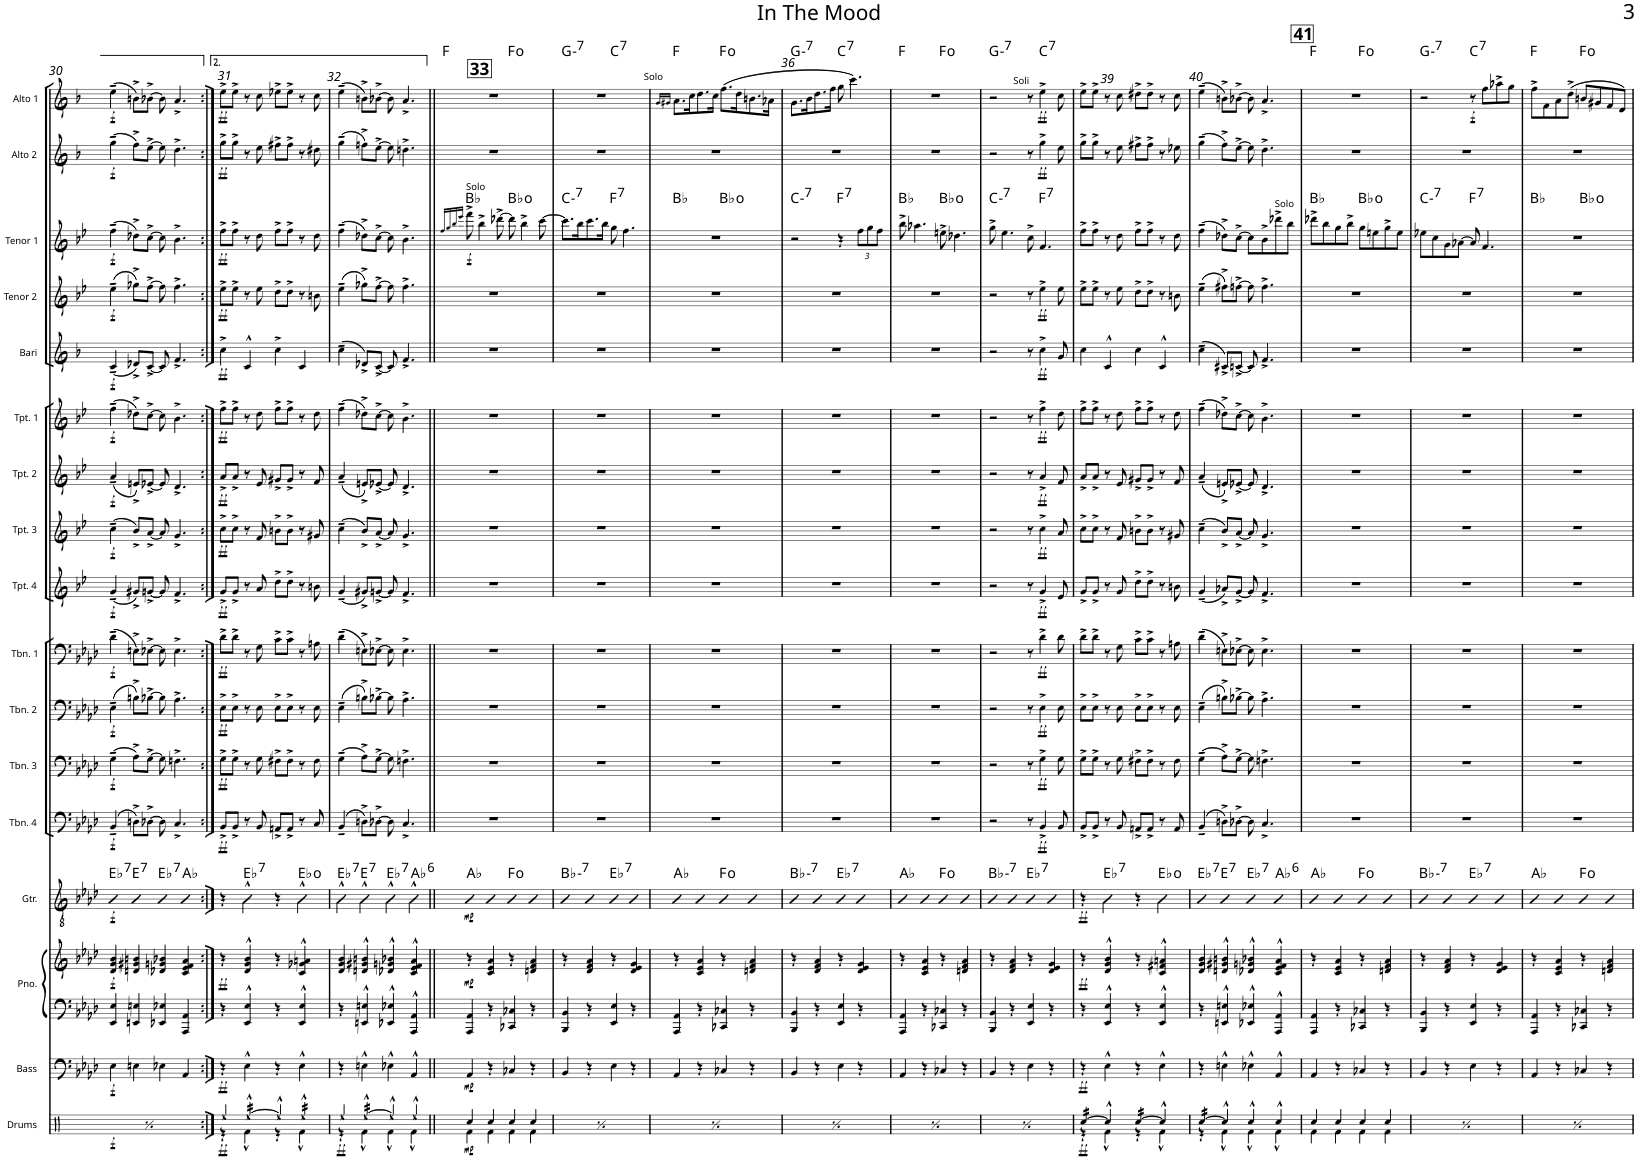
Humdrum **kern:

**kern	**dynam	**kern	**dynam	**kern	**kern	**dynam	**kern	**dynam	**harte	**kern	**dynam	**kern	**dynam	**kern	**dynam	**kern	**dynam	**kern	**dynam	**kern	**dynam	**kern	**dynam	**kern	**dynam	**kern	**dynam	**kern	**dynam	**kern	**dynam	**harte	**kern	**dynam	**kern	**dynam	**harte
*part17	*part17	*part16	*part16	*part15	*part15	*part15	*part14	*part14	*part14	*part13	*part13	*part12	*part12	*part11	*part11	*part10	*part10	*part9	*part9	*part8	*part8	*part7	*part7	*part6	*part6	*part5	*part5	*part4	*part4	*part3	*part3	*part3	*part2	*part2	*part1	*part1	*part1
*staff18	*staff18	*staff17	*staff17	*staff16	*staff15	*staff15/16	*staff14	*staff14	*	*staff13	*staff13	*staff12	*staff12	*staff11	*staff11	*staff10	*staff10	*staff9	*staff9	*staff8	*staff8	*staff7	*staff7	*staff6	*staff6	*staff5	*staff5	*staff4	*staff4	*staff3	*staff3	*	*staff2	*staff2	*staff1	*staff1	*
*I"Drums	*	*I"Bass	*	*I"Piano	*	*	*I"Guitar	*	*	*I"Trombone 4	*	*I"Trombone 3	*	*I"Trombone 2	*	*I"Trombone 1	*	*I"Trumpet 4	*	*I"Trumpet 3	*	*I"Trumpet 2	*	*I"Trumpet 1	*	*I"Bari Sax	*	*I"Tenor Sax 2	*	*I"Tenor Sax 1	*	*	*I"Alto Sax 2	*	*I"Alto Sax 1	*	*
*I'Drums	*	*I'Bass	*	*I'Pno.	*	*	*I'Gtr.	*	*	*I'Tbn. 4	*	*I'Tbn. 3	*	*I'Tbn. 2	*	*I'Tbn. 1	*	*I'Tpt. 4	*	*I'Tpt. 3	*	*I'Tpt. 2	*	*I'Tpt. 1	*	*I'Bari	*	*I'Tenor 2	*	*I'Tenor 1	*	*	*I'Alto 2	*	*I'Alto 1	*	*
!!LO:PB:g=z
*clefX	*	*clefF4	*	*clefF4	*clefG2	*	*clefGv2	*	*	*clefF4	*	*clefF4	*	*clefF4	*	*clefF4	*	*clefG2	*	*clefG2	*	*clefG2	*	*clefG2	*	*clefG2	*	*clefG2	*	*clefG2	*	*	*clefG2	*	*clefG2	*	*
*	*	*Trd7c12	*	*	*	*	*	*	*	*	*	*	*	*	*	*	*	*Trd1c2	*	*Trd1c2	*	*Trd1c2	*	*Trd1c2	*	*Trd12c21	*	*Trd8c14	*	*Trd8c14	*	*	*Trd5c9	*	*Trd5c9	*	*
*k[]	*	*k[b-e-a-d-]	*	*k[b-e-a-d-]	*k[b-e-a-d-]	*	*k[b-e-a-d-]	*	*	*k[b-e-a-d-]	*	*k[b-e-a-d-]	*	*k[b-e-a-d-]	*	*k[b-e-a-d-]	*	*k[b-e-]	*	*k[b-e-]	*	*k[b-e-]	*	*k[b-e-]	*	*k[b-]	*	*k[b-e-]	*	*k[b-e-]	*	*	*k[b-]	*	*k[b-]	*	*
*M2/2	*	*M2/2	*	*M2/2	*M2/2	*	*M2/2	*	*	*M2/2	*	*M2/2	*	*M2/2	*	*M2/2	*	*M2/2	*	*M2/2	*	*M2/2	*	*M2/2	*	*M2/2	*	*M2/2	*	*M2/2	*	*	*M2/2	*	*M2/2	*	*
*met(c|)	*	*met(c|)	*	*met(c|)	*met(c|)	*	*met(c|)	*	*	*met(c|)	*	*met(c|)	*	*met(c|)	*	*met(c|)	*	*met(c|)	*	*met(c|)	*	*met(c|)	*	*met(c|)	*	*met(c|)	*	*met(c|)	*	*met(c|)	*	*	*met(c|)	*	*met(c|)	*	*
=30	=30	=30	=30	=30	=30	=30	=30	=30	=30	=30	=30	=30	=30	=30	=30	=30	=30	=30	=30	=30	=30	=30	=30	=30	=30	=30	=30	=30	=30	=30	=30	=30	=30	=30	=30	=30	=30
*^	*	*	*	*	*	*	*	*	*	*	*	*	*	*	*	*	*	*	*	*	*	*	*	*	*	*	*	*	*	*	*	*	*	*	*	*	*
!	!	!LO:DY:b	!	!LO:DY:b	!	!	!LO:DY:b	!	!LO:DY:b	!LO:H:kt=7	!	!LO:DY:b	!	!LO:DY:b	!	!LO:DY:b	!	!LO:DY:b	!	!LO:DY:b	!	!LO:DY:b	!	!LO:DY:b	!	!LO:DY:b	!	!LO:DY:b	!	!LO:DY:b	!	!LO:DY:b	!	!	!LO:DY:b	!	!LO:DY:b	!
4Ree/	4Rf\	p	4E-\	f	4EE-/ 4E-/	4d-/ 4g/ 4b-/	f	4B-	f	Eb:7	(4BB-~/	f	(4G~\	f	(4E-~\	f	(4d-~\	f	(4g~/	f	(4cc~\	f	(4a~/	f	(4ff~\	f	(4c~/	f	(4ee-~\	f	(4ff~\	f	.	(4gg~\	f	(4ee~\	f	.
!	!	!	!	!	!	!	!	!	!	!LO:H:kt=7	!	!	!	!	!	!	!	!	!	!	!	!	!	!	!	!	!	!	!	!	!	!	!	!	!	!	!	!
*tremolo	*	*	*	*	*	*	*	*	*	*	*	*	*	*	*	*	*	*	*	*	*	*	*	*	*	*	*	*	*	*	*	*	*	*	*	*	*	*
[16Ree/LL	4Rf\	.	4En\	.	4EEn/ 4En/	4dn/ 4g#X/ 4bn/	.	4B-	.	E:7	8Dn^\L)	.	8A-^\L)	.	8Bn^\L)	.	8En^\L)	.	8g#X^/L)	.	8b-^/L)	.	8en^/L)	.	8dd-X^\L)	.	8d-X^/L)	.	8gg-X^\L)	.	8dd-X^\L)	.	.	8ff^\L)	.	8bn^\L)	.	.
16Ree/	.	.	.	.	.	.	.	.	.	.	.	.	.	.	.	.	.	.	.	.	.	.	.	.	.	.	.	.	.	.	.	.	.	.	.	.	.	.
16Ree/	.	.	.	.	.	.	.	.	.	.	[8D-X^\J	.	[8G^\J	.	[8B-X^\J	.	[8E-X^\J	.	[8gn^/J	.	[8a^/J	.	[8e-X^/J	.	[8cc^\J	.	[8c^/J	.	[8ff^\J	.	[8cc^\J	.	.	[8ee^\J	.	[8b-X^\J	.	.
16Ree/JJ	.	.	.	.	.	.	.	.	.	.	.	.	.	.	.	.	.	.	.	.	.	.	.	.	.	.	.	.	.	.	.	.	.	.	.	.	.	.
*Xtremolo	*	*	*	*	*	*	*	*	*	*	*	*	*	*	*	*	*	*	*	*	*	*	*	*	*	*	*	*	*	*	*	*	*	*	*	*	*	*
!	!	!	!	!	!	!	!	!	!	!LO:H:kt=7	!	!	!	!	!	!	!	!	!	!	!	!	!	!	!	!	!	!	!	!	!	!	!	!	!	!	!	!
4Ree/]	4Rf\	.	4E-X\	.	4EE-X/ 4E-X/	4d-X/ 4gn/ 4b-X/	.	4B-	.	Eb:7	8D-\]	.	8G\]	.	8B-\]	.	8E-\]	.	8g/]	.	8a/]	.	8e-/]	.	8cc\]	.	8c/]	.	8ff\]	.	8cc\]	.	.	8ee\]	.	8b-\]	.	.
.	.	.	.	.	.	.	.	.	.	.	4.C^/	.	4.Fn^\	.	4.A-^\	.	4.E-^\	.	4.f^/	.	4.g^/	.	4.d^/	.	4.b-^\	.	4.f^/	.	4.ff^\	.	4.b-^\	.	.	4.dd^\	.	4.a^/	.	.
*tremolo	*	*	*	*	*	*	*	*	*	*	*	*	*	*	*	*	*	*	*	*	*	*	*	*	*	*	*	*	*	*	*	*	*	*	*	*	*	*
16Ree/LL	4Rf\	.	4AA-/	.	4AAA-/ 4AA-/	4c/ 4e-/ 4f/ 4a-/	.	4B-	.	Ab:maj	.	.	.	.	.	.	.	.	.	.	.	.	.	.	.	.	.	.	.	.	.	.	.	.	.	.	.	.
16Ree/	.	.	.	.	.	.	.	.	.	.	.	.	.	.	.	.	.	.	.	.	.	.	.	.	.	.	.	.	.	.	.	.	.	.	.	.	.	.
16Ree/	.	.	.	.	.	.	.	.	.	.	.	.	.	.	.	.	.	.	.	.	.	.	.	.	.	.	.	.	.	.	.	.	.	.	.	.	.	.
16Ree/JJ	.	.	.	.	.	.	.	.	.	.	.	.	.	.	.	.	.	.	.	.	.	.	.	.	.	.	.	.	.	.	.	.	.	.	.	.	.	.
*Xtremolo	*	*	*	*	*	*	*	*	*	*	*	*	*	*	*	*	*	*	*	*	*	*	*	*	*	*	*	*	*	*	*	*	*	*	*	*	*	*
=31:|!	=31:|!	=31:|!	=31:|!	=31:|!	=31:|!	=31:|!	=31:|!	=31:|!	=31:|!	=31:|!	=31:|!	=31:|!	=31:|!	=31:|!	=31:|!	=31:|!	=31:|!	=31:|!	=31:|!	=31:|!	=31:|!	=31:|!	=31:|!	=31:|!	=31:|!	=31:|!	=31:|!	=31:|!	=31:|!	=31:|!	=31:|!	=31:|!	=31:|!	=31:|!	=31:|!	=31:|!	=31:|!	=31:|!
!	!	!LO:DY:b	!	!LO:DY:b	!	!	!LO:DY:b	!	!	!	!	!LO:DY:b	!	!LO:DY:b	!	!LO:DY:b	!	!LO:DY:b	!	!LO:DY:b	!	!LO:DY:b	!	!LO:DY:b	!	!LO:DY:b	!	!LO:DY:b	!	!LO:DY:b	!	!LO:DY:b	!	!	!LO:DY:b	!	!LO:DY:b	!
4Ree/	4r	ff	4r	ff	4r	4r	ff	4r	.	.	8BB-^/L	ff	8G^\L	ff	8E-^\L	ff	8d-^\L	ff	8g^/L	ff	8cc^\L	ff	8a^/L	ff	8ff^\L	ff	4cc^\	ff	8ee-^\L	ff	8ff^\L	ff	.	8gg^\L	ff	8ee^\L	ff	.
.	.	.	.	.	.	.	.	.	.	.	8BB-^/J	.	8G^\J	.	8E-^\J	.	8d-^\J	.	8g^/J	.	8cc^\J	.	8a^/J	.	8ff^\J	.	.	.	8ee-^\J	.	8ff^\J	.	.	8gg^\J	.	8ee^\J	.	.
!	!	!	!	!	!	!	!	!	!	!LO:H:kt=7	!	!	!	!	!	!	!	!	!	!	!	!	!	!	!	!	!	!	!	!	!	!	!	!	!	!	!	!
*tremolo	*	*	*	*	*	*	*	*	*	*	*	*	*	*	*	*	*	*	*	*	*	*	*	*	*	*	*	*	*	*	*	*	*	*	*	*	*	*
[16Ree^^/LL	4Rf^^\	.	4E-^^\	.	4EE-/^^ 4E-/^^	4d-/^^ 4g/^^ 4b-/^^	.	4B-^^\	.	Eb:7	8r	.	8r	.	8r	.	8r	.	8r	.	8r	.	8r	.	8r	.	4c^^/	.	8r	.	8r	.	.	8r	.	8r	.	.
16Ree^^/	.	.	.	.	.	.	.	.	.	.	.	.	.	.	.	.	.	.	.	.	.	.	.	.	.	.	.	.	.	.	.	.	.	.	.	.	.	.
16Ree^^/	.	.	.	.	.	.	.	.	.	.	8BB-/	.	8G\	.	8E-\	.	8G\	.	8a/	.	8f/	.	8e-/	.	8dd\	.	.	.	8ee-\	.	8dd\	.	.	8ee\	.	8cc\	.	.
16Ree^^/JJ	.	.	.	.	.	.	.	.	.	.	.	.	.	.	.	.	.	.	.	.	.	.	.	.	.	.	.	.	.	.	.	.	.	.	.	.	.	.
*Xtremolo	*	*	*	*	*	*	*	*	*	*	*	*	*	*	*	*	*	*	*	*	*	*	*	*	*	*	*	*	*	*	*	*	*	*	*	*	*	*
4Ree^^/]	4r	.	4r	.	4r	4r	.	4r	.	.	8AAn^/L	.	8F#X^\L	.	8E-^\L	.	8c^\L	.	8dd^\L	.	8bn^\L	.	8g#X^/L	.	8ff^\L	.	4cc^\	.	8dd^\L	.	8ff^\L	.	.	8ff#X^\L	.	8ee-X^\L	.	.
.	.	.	.	.	.	.	.	.	.	.	8AA^/J	.	8F#^\J	.	8E-^\J	.	8c^\J	.	8dd^\J	.	8b^\J	.	8g#^/J	.	8ff^\J	.	.	.	8dd^\J	.	8ff^\J	.	.	8ff#^\J	.	8ee-^\J	.	.
*tremolo	*	*	*	*	*	*	*	*	*	*	*	*	*	*	*	*	*	*	*	*	*	*	*	*	*	*	*	*	*	*	*	*	*	*	*	*	*	*
16Ree^^/LL	4Rf^^\	.	4E-^^\	.	4EE-/^^ 4E-/^^	4c/^^ 4g-X/^^ 4an/^^	.	4B-^^\	.	Eb:dim	8r	.	8r	.	8r	.	8r	.	8r	.	8r	.	8r	.	8r	.	4c/	.	8r	.	8r	.	.	8r	.	8r	.	.
16Ree^^/	.	.	.	.	.	.	.	.	.	.	.	.	.	.	.	.	.	.	.	.	.	.	.	.	.	.	.	.	.	.	.	.	.	.	.	.	.	.
16Ree^^/	.	.	.	.	.	.	.	.	.	.	8C/	.	8F#\	.	8E-\	.	8An\	.	8bn\	.	8g#X/	.	8f/	.	8dd\	.	.	.	8bn\	.	8dd\	.	.	8dd#X\	.	8cc\	.	.
16Ree^^/JJ	.	.	.	.	.	.	.	.	.	.	.	.	.	.	.	.	.	.	.	.	.	.	.	.	.	.	.	.	.	.	.	.	.	.	.	.	.	.
*Xtremolo	*	*	*	*	*	*	*	*	*	*	*	*	*	*	*	*	*	*	*	*	*	*	*	*	*	*	*	*	*	*	*	*	*	*	*	*	*	*
=32	=32	=32	=32	=32	=32	=32	=32	=32	=32	=32	=32	=32	=32	=32	=32	=32	=32	=32	=32	=32	=32	=32	=32	=32	=32	=32	=32	=32	=32	=32	=32	=32	=32	=32	=32	=32	=32	=32
!	!	!LO:DY:b	!	!	!	!	!	!	!	!LO:H:kt=7	!	!	!	!	!	!	!	!	!	!	!	!	!	!	!	!	!	!	!	!	!	!	!	!	!	!	!	!
4Ree/	4r	ff	4r	.	4r	4d-/ 4g/ 4b-/	.	4B-^^\	.	Eb:7	(4BB-~/	.	(4G~\	.	(4E-~\	.	(4d-~\	.	(4g~/	.	(4cc~\	.	(4a~/	.	(4ff~\	.	(4cc~\	.	(4ee-~\	.	(4ff~\	.	.	(4gg~\	.	(4ee~\	.	.
!	!	!	!	!	!	!	!	!	!	!LO:H:kt=7	!	!	!	!	!	!	!	!	!	!	!	!	!	!	!	!	!	!	!	!	!	!	!	!	!	!	!	!
*tremolo	*	*	*	*	*	*	*	*	*	*	*	*	*	*	*	*	*	*	*	*	*	*	*	*	*	*	*	*	*	*	*	*	*	*	*	*	*	*
[16Ree^^/LL	4Rf^^\	.	4En^^\	.	4EEn/^^ 4En/^^	4dn/^^ 4g#X/^^ 4bn/^^	.	4B-^^\	.	E:7	8Dn^\L)	.	8A-^\L)	.	8Bn^\L)	.	8En^\L)	.	8g#X^/L)	.	8b-^/L)	.	8en^/L)	.	8dd-X^\L)	.	8d-X^/L)	.	8gg-X^\L)	.	8dd-X^\L)	.	.	8ffn^\L)	.	8bn^\L)	.	.
16Ree^^/	.	.	.	.	.	.	.	.	.	.	.	.	.	.	.	.	.	.	.	.	.	.	.	.	.	.	.	.	.	.	.	.	.	.	.	.	.	.
16Ree^^/	.	.	.	.	.	.	.	.	.	.	[8D-X^\J	.	[8G^\J	.	[8B-X^\J	.	[8E-X^\J	.	[8gn^/J	.	[8a^/J	.	[8e-X^/J	.	[8cc^\J	.	[8c^/J	.	[8ff^\J	.	[8cc^\J	.	.	[8ee^\J	.	[8b-X^\J	.	.
16Ree^^/JJ	.	.	.	.	.	.	.	.	.	.	.	.	.	.	.	.	.	.	.	.	.	.	.	.	.	.	.	.	.	.	.	.	.	.	.	.	.	.
*Xtremolo	*	*	*	*	*	*	*	*	*	*	*	*	*	*	*	*	*	*	*	*	*	*	*	*	*	*	*	*	*	*	*	*	*	*	*	*	*	*
!	!	!	!	!	!	!	!	!	!	!LO:H:kt=7	!	!	!	!	!	!	!	!	!	!	!	!	!	!	!	!	!	!	!	!	!	!	!	!	!	!	!	!
4Ree^^/]	4Rf^^\	.	4E-X^^\	.	4EE-X/^^ 4E-X/^^	4d-X/^^ 4gn/^^ 4b-X/^^	.	4B-^^\	.	Eb:7	8D-\]	.	8G\]	.	8B-\]	.	8E-\]	.	8g/]	.	8a/]	.	8e-/]	.	8cc\]	.	8c/]	.	8ff\]	.	8cc\]	.	.	8ee\]	.	8b-\]	.	.
.	.	.	.	.	.	.	.	.	.	.	4.C^/	.	4.Fn^\	.	4.A-^\	.	4.E-^\	.	4.f^/	.	4.g^/	.	4.d^/	.	4.b-^\	.	4.f^/	.	4.ff^\	.	4.b-^\	.	.	4.ddn^\	.	4.a^/	.	.
!	!	!	!	!	!	!	!	!	!	!LO:H:kt=6	!	!	!	!	!	!	!	!	!	!	!	!	!	!	!	!	!	!	!	!	!	!	!	!	!	!	!	!
4Ree^^/	4Rf^^\	.	4AA-^^/	.	4AAA-/^^ 4AA-/^^	4c/^^ 4e-/^^ 4f/^^ 4a-/^^	.	4B-^^\	.	Ab:maj6	.	.	.	.	.	.	.	.	.	.	.	.	.	.	.	.	.	.	.	.	.	.	.	.	.	.	.	.
!!LO:REH:place=s1:a:B:rj:fs=18:t=33
=33||	=33||	=33||	=33||	=33||	=33||	=33||	=33||	=33||	=33||	=33||	=33||	=33||	=33||	=33||	=33||	=33||	=33||	=33||	=33||	=33||	=33||	=33||	=33||	=33||	=33||	=33||	=33||	=33||	=33||	=33||	=33||	=33||	=33||	=33||	=33||	=33||	=33||	=33||
.	.	.	.	.	.	.	.	.	.	.	.	.	.	.	.	.	.	.	.	.	.	.	.	.	.	.	.	.	.	.	16qff/LL	.	.	.	.	.	.	.
.	.	.	.	.	.	.	.	.	.	.	.	.	.	.	.	.	.	.	.	.	.	.	.	.	.	.	.	.	.	.	16qgg/	.	.	.	.	.	.	.
.	.	.	.	.	.	.	.	.	.	.	.	.	.	.	.	.	.	.	.	.	.	.	.	.	.	.	.	.	.	.	16qbb-/	.	.	.	.	.	.	.
.	.	.	.	.	.	.	.	.	.	.	.	.	.	.	.	.	.	.	.	.	.	.	.	.	.	.	.	.	.	.	16qeee-/JJ	.	.	.	.	.	.	.
!	!	!	!	!	!	!	!	!	!	!	!	!	!	!	!	!	!	!	!	!	!	!	!	!	!	!	!	!	!	!	!LO:TX:a:t=Solo	!	!	!	!	!	!	!
!	!	!LO:DY:b	!	!LO:DY:b	!	!	!LO:DY:b	!	!LO:DY:b	!	!	!	!	!	!	!	!	!	!	!	!	!	!	!	!	!	!	!	!	!	!	!LO:DY:b	!	!	!	!	!	!
*	*	*	*	*	*	*	*	*	*	*	*	*	*	*	*	*	*	*	*	*	*	*	*	*	*	*	*	*	*	*	*	*	*	*	*	*^	*	*
4Rcc/	4Rf\	mp	4AA-/	mp	4AAA-/ 4AA-/	4r	mp	4B-	mp	Ab:maj	1r	.	1r	.	1r	.	1r	.	1r	.	1r	.	1r	.	1r	.	1r	.	1r	.	8fff^\	f	Bb:maj	1r	.	1r	2ryy	.	F:maj
.	.	.	.	.	.	.	.	.	.	.	.	.	.	.	.	.	.	.	.	.	.	.	.	.	.	.	.	.	.	.	4bb-^\	.	.	.	.	.	.	.	.
4Rcc/	4Rf\	.	4r	.	4r	4c/ 4e-/ 4a-/	.	4B-	.	.	.	.	.	.	.	.	.	.	.	.	.	.	.	.	.	.	.	.	.	.	.	.	.	.	.	.	.	.	.
.	.	.	.	.	.	.	.	.	.	.	.	.	.	.	.	.	.	.	.	.	.	.	.	.	.	.	.	.	.	.	[8ddd-X^\	.	.	.	.	.	.	.	.
4Rcc/	4Rf\	.	4C-X/	.	4CC-X/ 4C-X/	4r	.	4B-	.	F:dim	.	.	.	.	.	.	.	.	.	.	.	.	.	.	.	.	.	.	.	.	8ddd-\]	.	Bb:dim	.	.	.	2ryy	.	F:dim
.	.	.	.	.	.	.	.	.	.	.	.	.	.	.	.	.	.	.	.	.	.	.	.	.	.	.	.	.	.	.	4bb-^\	.	.	.	.	.	.	.	.
4Rcc/	4Rf\	.	4r	.	4r	4dn/ 4f/ 4a-/	.	4B-	.	.	.	.	.	.	.	.	.	.	.	.	.	.	.	.	.	.	.	.	.	.	.	.	.	.	.	.	.	.	.
.	.	.	.	.	.	.	.	.	.	.	.	.	.	.	.	.	.	.	.	.	.	.	.	.	.	.	.	.	.	.	[8ccc\	.	.	.	.	.	.	.	.
=34	=34	=34	=34	=34	=34	=34	=34	=34	=34	=34	=34	=34	=34	=34	=34	=34	=34	=34	=34	=34	=34	=34	=34	=34	=34	=34	=34	=34	=34	=34	=34	=34	=34	=34	=34	=34	=34	=34	=34
!	!	!LO:DY:b	!	!	!	!	!	!	!	!LO:H:kt=7	!	!	!	!	!	!	!	!	!	!	!	!	!	!	!	!	!	!	!	!	!	!	!LO:H:kt=7	!	!	!	!	!	!LO:H:kt=7
4Rcc/	4Rf\	mp	4BB-/	.	4BBB-/ 4BB-/	4r	.	4B-	.	Bb:min7	1r	.	1r	.	1r	.	1r	.	1r	.	1r	.	1r	.	1r	.	1r	.	1r	.	8.ccc\L]	.	C:min7	1r	.	1r	2ryy	.	G:min7
.	.	.	.	.	.	.	.	.	.	.	.	.	.	.	.	.	.	.	.	.	.	.	.	.	.	.	.	.	.	.	16bb-\K	.	.	.	.	.	.	.	.
4Rcc/	4Rf\	.	4r	.	4r	4d-/ 4f/ 4a-/	.	4B-	.	.	.	.	.	.	.	.	.	.	.	.	.	.	.	.	.	.	.	.	.	.	8.ccc\	.	.	.	.	.	.	.	.
.	.	.	.	.	.	.	.	.	.	.	.	.	.	.	.	.	.	.	.	.	.	.	.	.	.	.	.	.	.	.	16bb-\Jk	.	.	.	.	.	.	.	.
!	!	!	!	!	!	!	!	!	!	!LO:H:kt=7	!	!	!	!	!	!	!	!	!	!	!	!	!	!	!	!	!	!	!	!	!	!	!LO:H:kt=7	!	!	!	!	!	!LO:H:kt=7
4Rcc/	4Rf\	.	4E-\	.	4EE-/ 4E-/	4r	.	4B-	.	Eb:7	.	.	.	.	.	.	.	.	.	.	.	.	.	.	.	.	.	.	.	.	8gg\	.	F:7	.	.	.	2ryy	.	C:7
.	.	.	.	.	.	.	.	.	.	.	.	.	.	.	.	.	.	.	.	.	.	.	.	.	.	.	.	.	.	.	4.ff\	.	.	.	.	.	.	.	.
4Rcc/	4Rf\	.	4r	.	4r	4d-/ 4e-/ 4g/	.	4B-	.	.	.	.	.	.	.	.	.	.	.	.	.	.	.	.	.	.	.	.	.	.	.	.	.	.	.	.	.	.	.
*	*	*	*	*	*	*	*	*	*	*	*	*	*	*	*	*	*	*	*	*	*	*	*	*	*	*	*	*	*	*	*	*	*	*	*	*v	*v	*	*
=35	=35	=35	=35	=35	=35	=35	=35	=35	=35	=35	=35	=35	=35	=35	=35	=35	=35	=35	=35	=35	=35	=35	=35	=35	=35	=35	=35	=35	=35	=35	=35	=35	=35	=35	=35	=35	=35	=35
.	.	.	.	.	.	.	.	.	.	.	.	.	.	.	.	.	.	.	.	.	.	.	.	.	.	.	.	.	.	.	.	.	.	.	.	16qg/LL	.	.
.	.	.	.	.	.	.	.	.	.	.	.	.	.	.	.	.	.	.	.	.	.	.	.	.	.	.	.	.	.	.	.	.	.	.	.	16qg#X/JJ	.	.
!	!	!	!	!	!	!	!	!	!	!	!	!	!	!	!	!	!	!	!	!	!	!	!	!	!	!	!	!	!	!	!	!	!	!	!	!LO:TX:a:t=Solo	!	!
!	!	!LO:DY:b	!	!	!	!	!	!	!	!	!	!	!	!	!	!	!	!	!	!	!	!	!	!	!	!	!	!	!	!	!	!	!	!	!	!	!	!
*	*	*	*	*	*	*	*	*	*	*	*	*	*	*	*	*	*	*	*	*	*	*	*	*	*	*	*	*	*	*	*^	*	*	*	*	*	*	*
4Rcc/	4Rf\	mp	4AA-/	.	4AAA-/ 4AA-/	4r	.	4B-	.	Ab:maj	1r	.	1r	.	1r	.	1r	.	1r	.	1r	.	1r	.	1r	.	1r	.	1r	.	1r	2ryy	.	Bb:maj	1r	.	8.a\L	.	F:maj
.	.	.	.	.	.	.	.	.	.	.	.	.	.	.	.	.	.	.	.	.	.	.	.	.	.	.	.	.	.	.	.	.	.	.	.	.	16cc\K	.	.
4Rcc/	4Rf\	.	4r	.	4r	4c/ 4e-/ 4a-/	.	4B-	.	.	.	.	.	.	.	.	.	.	.	.	.	.	.	.	.	.	.	.	.	.	.	.	.	.	.	.	8.dd\	.	.
.	.	.	.	.	.	.	.	.	.	.	.	.	.	.	.	.	.	.	.	.	.	.	.	.	.	.	.	.	.	.	.	.	.	.	.	.	16cc\Jk	.	.
4Rcc/	4Rf\	.	4C-X/	.	4CC-X/ 4C-X/	4r	.	4B-	.	F:dim	.	.	.	.	.	.	.	.	.	.	.	.	.	.	.	.	.	.	.	.	.	2ryy	.	Bb:dim	.	.	(8.ff\L	.	F:dim
.	.	.	.	.	.	.	.	.	.	.	.	.	.	.	.	.	.	.	.	.	.	.	.	.	.	.	.	.	.	.	.	.	.	.	.	.	16dd\K	.	.
4Rcc/	4Rf\	.	4r	.	4r	4dn/ 4f/ 4a-/	.	4B-	.	.	.	.	.	.	.	.	.	.	.	.	.	.	.	.	.	.	.	.	.	.	.	.	.	.	.	.	8.bn\	.	.
.	.	.	.	.	.	.	.	.	.	.	.	.	.	.	.	.	.	.	.	.	.	.	.	.	.	.	.	.	.	.	.	.	.	.	.	.	16a-X\Jk	.	.
=36	=36	=36	=36	=36	=36	=36	=36	=36	=36	=36	=36	=36	=36	=36	=36	=36	=36	=36	=36	=36	=36	=36	=36	=36	=36	=36	=36	=36	=36	=36	=36	=36	=36	=36	=36	=36	=36	=36	=36
!	!	!LO:DY:b	!	!	!	!	!	!	!	!LO:H:kt=7	!	!	!	!	!	!	!	!	!	!	!	!	!	!	!	!	!	!	!	!	!	!	!	!LO:H:kt=7	!	!	!	!	!LO:H:kt=7
*	*	*	*	*	*	*	*	*	*	*	*	*	*	*	*	*	*	*	*	*	*	*	*	*	*	*	*	*	*	*	*v	*v	*	*	*	*	*	*	*
4Rcc/	4Rf\	mp	4BB-/	.	4BBB-/ 4BB-/	4r	.	4B-	.	Bb:min7	1r	.	1r	.	1r	.	1r	.	1r	.	1r	.	1r	.	1r	.	1r	.	1r	.	2r	.	C:min7	1r	.	8.g\L	.	G:min7
.	.	.	.	.	.	.	.	.	.	.	.	.	.	.	.	.	.	.	.	.	.	.	.	.	.	.	.	.	.	.	.	.	.	.	.	16b-\K	.	.
4Rcc/	4Rf\	.	4r	.	4r	4d-/ 4f/ 4a-/	.	4B-	.	.	.	.	.	.	.	.	.	.	.	.	.	.	.	.	.	.	.	.	.	.	.	.	.	.	.	8.dd\	.	.
.	.	.	.	.	.	.	.	.	.	.	.	.	.	.	.	.	.	.	.	.	.	.	.	.	.	.	.	.	.	.	.	.	.	.	.	16ff\Jk	.	.
!	!	!	!	!	!	!	!	!	!	!LO:H:kt=7	!	!	!	!	!	!	!	!	!	!	!	!	!	!	!	!	!	!	!	!	!	!	!LO:H:kt=7	!	!	!	!	!LO:H:kt=7
4Rcc/	4Rf\	.	4E-\	.	4EE-/ 4E-/	4r	.	4B-	.	Eb:7	.	.	.	.	.	.	.	.	.	.	.	.	.	.	.	.	.	.	.	.	4r	.	F:7	.	.	8gg\	.	C:7
.	.	.	.	.	.	.	.	.	.	.	.	.	.	.	.	.	.	.	.	.	.	.	.	.	.	.	.	.	.	.	.	.	.	.	.	4.ccc\)	.	.
*	*	*	*	*	*	*	*	*	*	*	*	*	*	*	*	*	*	*	*	*	*	*	*	*	*	*	*	*	*	*	*Xbrackettup	*	*	*	*	*	*	*
4Rcc/	4Rf\	.	4r	.	4r	4d-/ 4e-/ 4g/	.	4B-	.	.	.	.	.	.	.	.	.	.	.	.	.	.	.	.	.	.	.	.	.	.	12ff\L	.	.	.	.	.	.	.
.	.	.	.	.	.	.	.	.	.	.	.	.	.	.	.	.	.	.	.	.	.	.	.	.	.	.	.	.	.	.	12gg\	.	.	.	.	.	.	.
.	.	.	.	.	.	.	.	.	.	.	.	.	.	.	.	.	.	.	.	.	.	.	.	.	.	.	.	.	.	.	12ff\J	.	.	.	.	.	.	.
=37	=37	=37	=37	=37	=37	=37	=37	=37	=37	=37	=37	=37	=37	=37	=37	=37	=37	=37	=37	=37	=37	=37	=37	=37	=37	=37	=37	=37	=37	=37	=37	=37	=37	=37	=37	=37	=37	=37
!	!	!LO:DY:b	!	!	!	!	!	!	!	!	!	!	!	!	!	!	!	!	!	!	!	!	!	!	!	!	!	!	!	!	!	!	!	!	!	!	!	!
*	*	*	*	*	*	*	*	*	*	*	*	*	*	*	*	*	*	*	*	*	*	*	*	*	*	*	*	*	*	*	*	*	*	*	*	*^	*	*
4Rcc/	4Rf\	mp	4AA-/	.	4AAA-/ 4AA-/	4r	.	4B-	.	Ab:maj	1r	.	1r	.	1r	.	1r	.	1r	.	1r	.	1r	.	1r	.	1r	.	1r	.	8bb-^\	.	Bb:maj	1r	.	1r	2ryy	.	F:maj
.	.	.	.	.	.	.	.	.	.	.	.	.	.	.	.	.	.	.	.	.	.	.	.	.	.	.	.	.	.	.	4.aa-X\	.	.	.	.	.	.	.	.
4Rcc/	4Rf\	.	4r	.	4r	4c/ 4e-/ 4a-/	.	4B-	.	.	.	.	.	.	.	.	.	.	.	.	.	.	.	.	.	.	.	.	.	.	.	.	.	.	.	.	.	.	.
4Rcc/	4Rf\	.	4C-X/	.	4CC-X/ 4C-X/	4r	.	4B-	.	F:dim	.	.	.	.	.	.	.	.	.	.	.	.	.	.	.	.	.	.	.	.	8een^\	.	Bb:dim	.	.	.	2ryy	.	F:dim
.	.	.	.	.	.	.	.	.	.	.	.	.	.	.	.	.	.	.	.	.	.	.	.	.	.	.	.	.	.	.	4.dd-X\	.	.	.	.	.	.	.	.
4Rcc/	4Rf\	.	4r	.	4r	4dn/ 4f/ 4a-/	.	4B-	.	.	.	.	.	.	.	.	.	.	.	.	.	.	.	.	.	.	.	.	.	.	.	.	.	.	.	.	.	.	.
=38	=38	=38	=38	=38	=38	=38	=38	=38	=38	=38	=38	=38	=38	=38	=38	=38	=38	=38	=38	=38	=38	=38	=38	=38	=38	=38	=38	=38	=38	=38	=38	=38	=38	=38	=38	=38	=38	=38	=38
!	!	!LO:DY:b	!	!	!	!	!	!	!	!LO:H:kt=7	!	!	!	!	!	!	!	!	!	!	!	!	!	!	!	!	!	!	!	!	!	!	!LO:H:kt=7	!	!	!	!	!	!LO:H:kt=7
*	*	*	*	*	*	*	*	*	*	*	*	*	*	*	*	*	*	*	*	*	*	*	*	*	*	*	*	*	*	*	*	*	*	*	*	*v	*v	*	*
4Rcc/	4Rf\	mp	4BB-/	.	4BBB-/ 4BB-/	4r	.	4B-	.	Bb:min7	2r	.	2r	.	2r	.	2r	.	2r	.	2r	.	2r	.	2r	.	2r	.	2r	.	8gg^\	.	C:min7	2r	.	2r	.	G:min7
.	.	.	.	.	.	.	.	.	.	.	.	.	.	.	.	.	.	.	.	.	.	.	.	.	.	.	.	.	.	.	4.ee-\	.	.	.	.	.	.	.
4Rcc/	4Rf\	.	4r	.	4r	4d-/ 4f/ 4a-/	.	4B-	.	.	.	.	.	.	.	.	.	.	.	.	.	.	.	.	.	.	.	.	.	.	.	.	.	.	.	.	.	.
!	!	!	!	!	!	!	!	!	!	!LO:H:kt=7	!	!	!	!	!	!	!	!	!	!	!	!	!	!	!	!	!	!	!	!	!	!	!	!	!	!	!	!
4Rcc/	4Rf\	.	4E-\	.	4EE-/ 4E-/	4r	.	4B-	.	Eb:7	8r	.	8r	.	8r	.	8r	.	8r	.	8r	.	8r	.	8r	.	8r	.	8r	.	8cc^\	.	.	8r	.	8r	.	.
!	!	!	!	!	!	!	!	!	!	!	!	!	!	!	!	!	!	!	!	!	!	!	!	!	!	!	!	!	!	!	!	!	!	!	!	!LO:TX:a:t=Soli	!	!
!	!	!	!	!	!	!	!	!	!	!	!	!LO:DY:b	!	!LO:DY:b	!	!LO:DY:b	!	!LO:DY:b	!	!LO:DY:b	!	!LO:DY:b	!	!LO:DY:b	!	!LO:DY:b	!	!LO:DY:b	!	!LO:DY:b	!	!	!LO:H:kt=7	!	!LO:DY:b	!	!LO:DY:b	!LO:H:kt=7
.	.	.	.	.	.	.	.	.	.	.	4BB-^/	ff	4G^\	ff	4E-^\	ff	4d-^\	ff	4g^/	ff	4cc^\	ff	4a^/	ff	4ff^\	ff	4cc^\	ff	4ee-^\	ff	4.f/	.	F:7	4gg^\	ff	4ee^\	ff	C:7
4Rcc/	4Rf\	.	4r	.	4r	4d-/ 4e-/ 4g/	.	4B-	.	.	.	.	.	.	.	.	.	.	.	.	.	.	.	.	.	.	.	.	.	.	.	.	.	.	.	.	.	.
.	.	.	.	.	.	.	.	.	.	.	8BB-/	.	8G\	.	8E-\	.	8d-\	.	8e-/	.	8a/	.	8f/	.	8dd\	.	8g/	.	8ee-\	.	.	.	.	8ee\	.	8cc\	.	.
=39	=39	=39	=39	=39	=39	=39	=39	=39	=39	=39	=39	=39	=39	=39	=39	=39	=39	=39	=39	=39	=39	=39	=39	=39	=39	=39	=39	=39	=39	=39	=39	=39	=39	=39	=39	=39	=39	=39
!	!	!LO:DY:b	!	!LO:DY:b	!	!	!LO:DY:b	!	!LO:DY:b	!	!	!	!	!	!	!	!	!	!	!	!	!	!	!	!	!	!	!	!	!	!	!	!	!	!	!	!	!
*tremolo	*	*	*	*	*	*	*	*	*	*	*	*	*	*	*	*	*	*	*	*	*	*	*	*	*	*	*	*	*	*	*	*	*	*	*	*	*	*
[16Rcc/LL	4r	ff	4r	ff	4r	4r	ff	4r	ff	.	8BB-^/L	.	8G^\L	.	8E-^\L	.	8d-^\L	.	8g^/L	.	8cc^\L	.	8a^/L	.	8ff^\L	.	4cc\	.	8ee-^\L	.	8ff^\L	.	.	8gg^\L	.	8ee^\L	.	.
16Rcc/	.	.	.	.	.	.	.	.	.	.	.	.	.	.	.	.	.	.	.	.	.	.	.	.	.	.	.	.	.	.	.	.	.	.	.	.	.	.
16Rcc/	.	.	.	.	.	.	.	.	.	.	8BB-^/J	.	8G^\J	.	8E-^\J	.	8d-^\J	.	8g^/J	.	8cc^\J	.	8a^/J	.	8ff^\J	.	.	.	8ee-^\J	.	8ff^\J	.	.	8gg^\J	.	8ee^\J	.	.
16Rcc/JJ	.	.	.	.	.	.	.	.	.	.	.	.	.	.	.	.	.	.	.	.	.	.	.	.	.	.	.	.	.	.	.	.	.	.	.	.	.	.
*Xtremolo	*	*	*	*	*	*	*	*	*	*	*	*	*	*	*	*	*	*	*	*	*	*	*	*	*	*	*	*	*	*	*	*	*	*	*	*	*	*
!	!	!	!	!	!	!	!	!	!	!LO:H:kt=7	!	!	!	!	!	!	!	!	!	!	!	!	!	!	!	!	!	!	!	!	!	!	!	!	!	!	!	!
4Rcc^^/]	4Rf^^\	.	4E-^^\	.	4EE-/^^ 4E-/^^	4d-/^^ 4g/^^ 4b-/^^	.	4B-\	.	Eb:7	8r	.	8r	.	8r	.	8r	.	8r	.	8r	.	8r	.	8r	.	4c^^/	.	8r	.	8r	.	.	8r	.	8r	.	.
.	.	.	.	.	.	.	.	.	.	.	8BB-/	.	8G\	.	8E-\	.	8G\	.	8g/	.	8f/	.	8e-/	.	8dd\	.	.	.	8ee-\	.	8dd\	.	.	8ee\	.	8cc\	.	.
*tremolo	*	*	*	*	*	*	*	*	*	*	*	*	*	*	*	*	*	*	*	*	*	*	*	*	*	*	*	*	*	*	*	*	*	*	*	*	*	*
[16Rcc/LL	4r	.	4r	.	4r	4r	.	4r	.	.	8AAn^/L	.	8F#X^\L	.	8E-^\L	.	8c^\L	.	8dd^\L	.	8bn^\L	.	8g#X^/L	.	8ff^\L	.	4cc\	.	8dd^\L	.	8ff^\L	.	.	8ff#X^\L	.	8dd#X^\L	.	.
16Rcc/	.	.	.	.	.	.	.	.	.	.	.	.	.	.	.	.	.	.	.	.	.	.	.	.	.	.	.	.	.	.	.	.	.	.	.	.	.	.
16Rcc/	.	.	.	.	.	.	.	.	.	.	8AA^/J	.	8F#^\J	.	8E-^\J	.	8c^\J	.	8dd^\J	.	8b^\J	.	8g#^/J	.	8ff^\J	.	.	.	8dd^\J	.	8ff^\J	.	.	8ff#^\J	.	8dd#^\J	.	.
16Rcc/JJ	.	.	.	.	.	.	.	.	.	.	.	.	.	.	.	.	.	.	.	.	.	.	.	.	.	.	.	.	.	.	.	.	.	.	.	.	.	.
*Xtremolo	*	*	*	*	*	*	*	*	*	*	*	*	*	*	*	*	*	*	*	*	*	*	*	*	*	*	*	*	*	*	*	*	*	*	*	*	*	*
4Rcc^^/]	4Rf^^\	.	4E-^^\	.	4EE-/^^ 4E-/^^	4c/^^ 4f#X/^^ 4an/^^	.	4B-\	.	Eb:dim	8r	.	8r	.	8r	.	8r	.	8r	.	8r	.	8r	.	8r	.	4c^^/	.	8r	.	8r	.	.	8r	.	8r	.	.
.	.	.	.	.	.	.	.	.	.	.	8AA/	.	8F#\	.	8E-\	.	8An\	.	8bn\	.	8g#X/	.	8f/	.	8dd\	.	.	.	8bn\	.	8dd\	.	.	8ee-X\	.	8cc\	.	.
=40	=40	=40	=40	=40	=40	=40	=40	=40	=40	=40	=40	=40	=40	=40	=40	=40	=40	=40	=40	=40	=40	=40	=40	=40	=40	=40	=40	=40	=40	=40	=40	=40	=40	=40	=40	=40	=40	=40
!	!	!	!	!	!	!	!	!	!	!LO:H:kt=7	!	!	!	!	!	!	!	!	!	!	!	!	!	!	!	!	!	!	!	!	!	!	!	!	!	!	!	!
*tremolo	*	*	*	*	*	*	*	*	*	*	*	*	*	*	*	*	*	*	*	*	*	*	*	*	*	*	*	*	*	*	*	*	*	*	*	*	*	*
[16Rcc/LL	4r	.	4r	.	4r	4d-/ 4g/ 4b-/	.	4B-	.	Eb:7	(4BB-~/	.	(4G~\	.	(4E-~\	.	(4d-~\	.	(4g~/	.	(4cc~\	.	(4a~/	.	(4ff~\	.	(4cc~\	.	(4ee-~\	.	(4ff~\	.	.	(4gg~\	.	(4ee~\	.	.
16Rcc/	.	.	.	.	.	.	.	.	.	.	.	.	.	.	.	.	.	.	.	.	.	.	.	.	.	.	.	.	.	.	.	.	.	.	.	.	.	.
16Rcc/	.	.	.	.	.	.	.	.	.	.	.	.	.	.	.	.	.	.	.	.	.	.	.	.	.	.	.	.	.	.	.	.	.	.	.	.	.	.
16Rcc/JJ	.	.	.	.	.	.	.	.	.	.	.	.	.	.	.	.	.	.	.	.	.	.	.	.	.	.	.	.	.	.	.	.	.	.	.	.	.	.
*Xtremolo	*	*	*	*	*	*	*	*	*	*	*	*	*	*	*	*	*	*	*	*	*	*	*	*	*	*	*	*	*	*	*	*	*	*	*	*	*	*
!	!	!	!	!	!	!	!	!	!	!LO:H:kt=7	!	!	!	!	!	!	!	!	!	!	!	!	!	!	!	!	!	!	!	!	!	!	!	!	!	!	!	!
4Rcc^^/]	4Rf^^\	.	4En^^\	.	4EEn/^^ 4En/^^	4dn/^^ 4g#X/^^ 4bn/^^	.	4B-	.	E:7	8Dn^\L)	.	8A-^\L)	.	8Bn^\L)	.	8En^\L)	.	8a-X^/L)	.	8b-^/L)	.	8en^/L)	.	8dd-X^\L)	.	8c#X^/L)	.	8ff#X^\L)	.	8dd-X^\L)	.	.	8ff^\L)	.	8bn^\L)	.	.
.	.	.	.	.	.	.	.	.	.	.	[8D-X^\J	.	[8G^\J	.	[8B-X^\J	.	[8E-X^\J	.	[8g^/J	.	[8a^/J	.	[8e-X^/J	.	[8cc^\J	.	[8cn^/J	.	[8ffn^\J	.	[8cc^\J	.	.	[8ee^\J	.	[8b-X^\J	.	.
!	!	!	!	!	!	!	!	!	!	!LO:H:kt=7	!	!	!	!	!	!	!	!	!	!	!	!	!	!	!	!	!	!	!	!	!	!	!	!	!	!	!	!
4Rcc^^/	4Rf^^\	.	4E-X^^\	.	4EE-X/^^ 4E-X/^^	4d-X/^^ 4gn/^^ 4b-X/^^	.	4B-	.	Eb:7	8D-\]	.	8G\]	.	8B-\]	.	8E-\]	.	8g/]	.	8a/]	.	8e-/]	.	8cc\]	.	8c/]	.	8ff\]	.	8cc\L]	.	.	8ee\]	.	8b-\]	.	.
.	.	.	.	.	.	.	.	.	.	.	4.C^/	.	4.Fn^\	.	4.A-^\	.	4.E-^\	.	4.f^/	.	4.g^/	.	4.d^/	.	4.b-^\	.	4.f^/	.	4.ff^\	.	8b-^\	.	.	4.dd^\	.	4.a^/	.	.
!	!	!	!	!	!	!	!	!	!	!LO:H:kt=6	!	!	!	!	!	!	!	!	!	!	!	!	!	!	!	!	!	!	!	!	!LO:TX:a:t=Solo	!	!	!	!	!	!	!
4Rcc^^/	4Rf^^\	.	4AA-^^/	.	4AAA-/^^ 4AA-/^^	4c/^^ 4e-/^^ 4f/^^ 4a-/^^	.	4B-	.	Ab:maj6	.	.	.	.	.	.	.	.	.	.	.	.	.	.	.	.	.	.	.	.	8ddd-X^\	.	.	.	.	.	.	.
.	.	.	.	.	.	.	.	.	.	.	.	.	.	.	.	.	.	.	.	.	.	.	.	.	.	.	.	.	.	.	8bb-\J	.	.	.	.	.	.	.
!!LO:REH:place=s1:a:B:rj:fs=18:t=41
=41	=41	=41	=41	=41	=41	=41	=41	=41	=41	=41	=41	=41	=41	=41	=41	=41	=41	=41	=41	=41	=41	=41	=41	=41	=41	=41	=41	=41	=41	=41	=41	=41	=41	=41	=41	=41	=41	=41
*	*	*	*	*	*	*	*	*	*	*	*	*	*	*	*	*	*	*	*	*	*	*	*	*	*	*	*	*	*	*	*	*	*	*	*	*^	*	*
4Rcc/	4Rf\	.	4AA-/	.	4AAA-/ 4AA-/	4r	.	4B-	.	Ab:maj	1r	.	1r	.	1r	.	1r	.	1r	.	1r	.	1r	.	1r	.	1r	.	1r	.	8ddd-X^\L	.	Bb:maj	1r	.	1r	2ryy	.	F:maj
.	.	.	.	.	.	.	.	.	.	.	.	.	.	.	.	.	.	.	.	.	.	.	.	.	.	.	.	.	.	.	8bb-\	.	.	.	.	.	.	.	.
4Rcc/	4Rf\	.	4r	.	4r	4c/ 4e-/ 4a-/	.	4B-	.	.	.	.	.	.	.	.	.	.	.	.	.	.	.	.	.	.	.	.	.	.	8gg\	.	.	.	.	.	.	.	.
.	.	.	.	.	.	.	.	.	.	.	.	.	.	.	.	.	.	.	.	.	.	.	.	.	.	.	.	.	.	.	8bb-^\J	.	.	.	.	.	.	.	.
4Rcc/	4Rf\	.	4C-X/	.	4CC-X/ 4C-X/	4r	.	4B-	.	F:dim	.	.	.	.	.	.	.	.	.	.	.	.	.	.	.	.	.	.	.	.	8gg\L	.	Bb:dim	.	.	.	2ryy	.	F:dim
.	.	.	.	.	.	.	.	.	.	.	.	.	.	.	.	.	.	.	.	.	.	.	.	.	.	.	.	.	.	.	8een\	.	.	.	.	.	.	.	.
4Rcc/	4Rf\	.	4r	.	4r	4dn/ 4f/ 4a-/	.	4B-	.	.	.	.	.	.	.	.	.	.	.	.	.	.	.	.	.	.	.	.	.	.	8gg^\	.	.	.	.	.	.	.	.
.	.	.	.	.	.	.	.	.	.	.	.	.	.	.	.	.	.	.	.	.	.	.	.	.	.	.	.	.	.	.	8ee\J	.	.	.	.	.	.	.	.
=42	=42	=42	=42	=42	=42	=42	=42	=42	=42	=42	=42	=42	=42	=42	=42	=42	=42	=42	=42	=42	=42	=42	=42	=42	=42	=42	=42	=42	=42	=42	=42	=42	=42	=42	=42	=42	=42	=42	=42
!	!	!	!	!	!	!	!	!	!	!LO:H:kt=7	!	!	!	!	!	!	!	!	!	!	!	!	!	!	!	!	!	!	!	!	!	!	!LO:H:kt=7	!	!	!	!	!	!LO:H:kt=7
*	*	*	*	*	*	*	*	*	*	*	*	*	*	*	*	*	*	*	*	*	*	*	*	*	*	*	*	*	*	*	*	*	*	*	*	*v	*v	*	*
4Rcc/	4Rf\	.	4BB-/	.	4BBB-/ 4BB-/	4r	.	4B-	.	Bb:min7	1r	.	1r	.	1r	.	1r	.	1r	.	1r	.	1r	.	1r	.	1r	.	1r	.	8ee-X\L	.	C:min7	1r	.	2r	.	G:min7
.	.	.	.	.	.	.	.	.	.	.	.	.	.	.	.	.	.	.	.	.	.	.	.	.	.	.	.	.	.	.	8cc\	.	.	.	.	.	.	.
4Rcc/	4Rf\	.	4r	.	4r	4d-/ 4f/ 4a-/	.	4B-	.	.	.	.	.	.	.	.	.	.	.	.	.	.	.	.	.	.	.	.	.	.	8g\	.	.	.	.	.	.	.
.	.	.	.	.	.	.	.	.	.	.	.	.	.	.	.	.	.	.	.	.	.	.	.	.	.	.	.	.	.	.	[8a-X\J	.	.	.	.	.	.	.
!	!	!	!	!	!	!	!	!	!	!LO:H:kt=7	!	!	!	!	!	!	!	!	!	!	!	!	!	!	!	!	!	!	!	!	!	!	!LO:H:kt=7	!	!	!	!LO:DY:b	!LO:H:kt=7
4Rcc/	4Rf\	.	4E-\	.	4EE-/ 4E-/	4r	.	4B-	.	Eb:7	.	.	.	.	.	.	.	.	.	.	.	.	.	.	.	.	.	.	.	.	8a-/]	.	F:7	.	.	8r	f	C:7
.	.	.	.	.	.	.	.	.	.	.	.	.	.	.	.	.	.	.	.	.	.	.	.	.	.	.	.	.	.	.	4.f/	.	.	.	.	8ff\L	.	.
4Rcc/	4Rf\	.	4r	.	4r	4d-/ 4e-/ 4g/	.	4B-	.	.	.	.	.	.	.	.	.	.	.	.	.	.	.	.	.	.	.	.	.	.	.	.	.	.	.	8aa-X^\	.	.
.	.	.	.	.	.	.	.	.	.	.	.	.	.	.	.	.	.	.	.	.	.	.	.	.	.	.	.	.	.	.	.	.	.	.	.	8gg\J	.	.
=43	=43	=43	=43	=43	=43	=43	=43	=43	=43	=43	=43	=43	=43	=43	=43	=43	=43	=43	=43	=43	=43	=43	=43	=43	=43	=43	=43	=43	=43	=43	=43	=43	=43	=43	=43	=43	=43	=43
*	*	*	*	*	*	*	*	*	*	*	*	*	*	*	*	*	*	*	*	*	*	*	*	*	*	*	*	*	*	*	*^	*	*	*	*	*	*	*
4Rcc/	4Rf\	.	4AA-/	.	4AAA-/ 4AA-/	4r	.	4B-	.	Ab:maj	1r	.	1r	.	1r	.	1r	.	1r	.	1r	.	1r	.	1r	.	1r	.	1r	.	1r	2ryy	.	Bb:maj	1r	.	8ff^\L	.	F:maj
.	.	.	.	.	.	.	.	.	.	.	.	.	.	.	.	.	.	.	.	.	.	.	.	.	.	.	.	.	.	.	.	.	.	.	.	.	8f\	.	.
4Rcc/	4Rf\	.	4r	.	4r	4c/ 4e-/ 4a-/	.	4B-	.	.	.	.	.	.	.	.	.	.	.	.	.	.	.	.	.	.	.	.	.	.	.	.	.	.	.	.	8a\	.	.
.	.	.	.	.	.	.	.	.	.	.	.	.	.	.	.	.	.	.	.	.	.	.	.	.	.	.	.	.	.	.	.	.	.	.	.	.	(8dd^\J	.	.
4Rcc/	4Rf\	.	4C-X/	.	4CC-X/ 4C-X/	4r	.	4B-	.	F:dim	.	.	.	.	.	.	.	.	.	.	.	.	.	.	.	.	.	.	.	.	.	2ryy	.	Bb:dim	.	.	8bn/L	.	F:dim
.	.	.	.	.	.	.	.	.	.	.	.	.	.	.	.	.	.	.	.	.	.	.	.	.	.	.	.	.	.	.	.	.	.	.	.	.	8g#X/	.	.
4Rcc/	4Rf\	.	4r	.	4r	4dn/ 4f/ 4a-/	.	4B-	.	.	.	.	.	.	.	.	.	.	.	.	.	.	.	.	.	.	.	.	.	.	.	.	.	.	.	.	8f/	.	.
.	.	.	.	.	.	.	.	.	.	.	.	.	.	.	.	.	.	.	.	.	.	.	.	.	.	.	.	.	.	.	.	.	.	.	.	.	8d/J)	.	.
*v	*v	*	*	*	*	*	*	*	*	*	*	*	*	*	*	*	*	*	*	*	*	*	*	*	*	*	*	*	*	*	*v	*v	*	*	*	*	*	*	*
=	=	=	=	=	=	=	=	=	=	=	=	=	=	=	=	=	=	=	=	=	=	=	=	=	=	=	=	=	=	=	=	=	=	=	=	=	=
*-	*-	*-	*-	*-	*-	*-	*-	*-	*-	*-	*-	*-	*-	*-	*-	*-	*-	*-	*-	*-	*-	*-	*-	*-	*-	*-	*-	*-	*-	*-	*-	*-	*-	*-	*-	*-	*-
